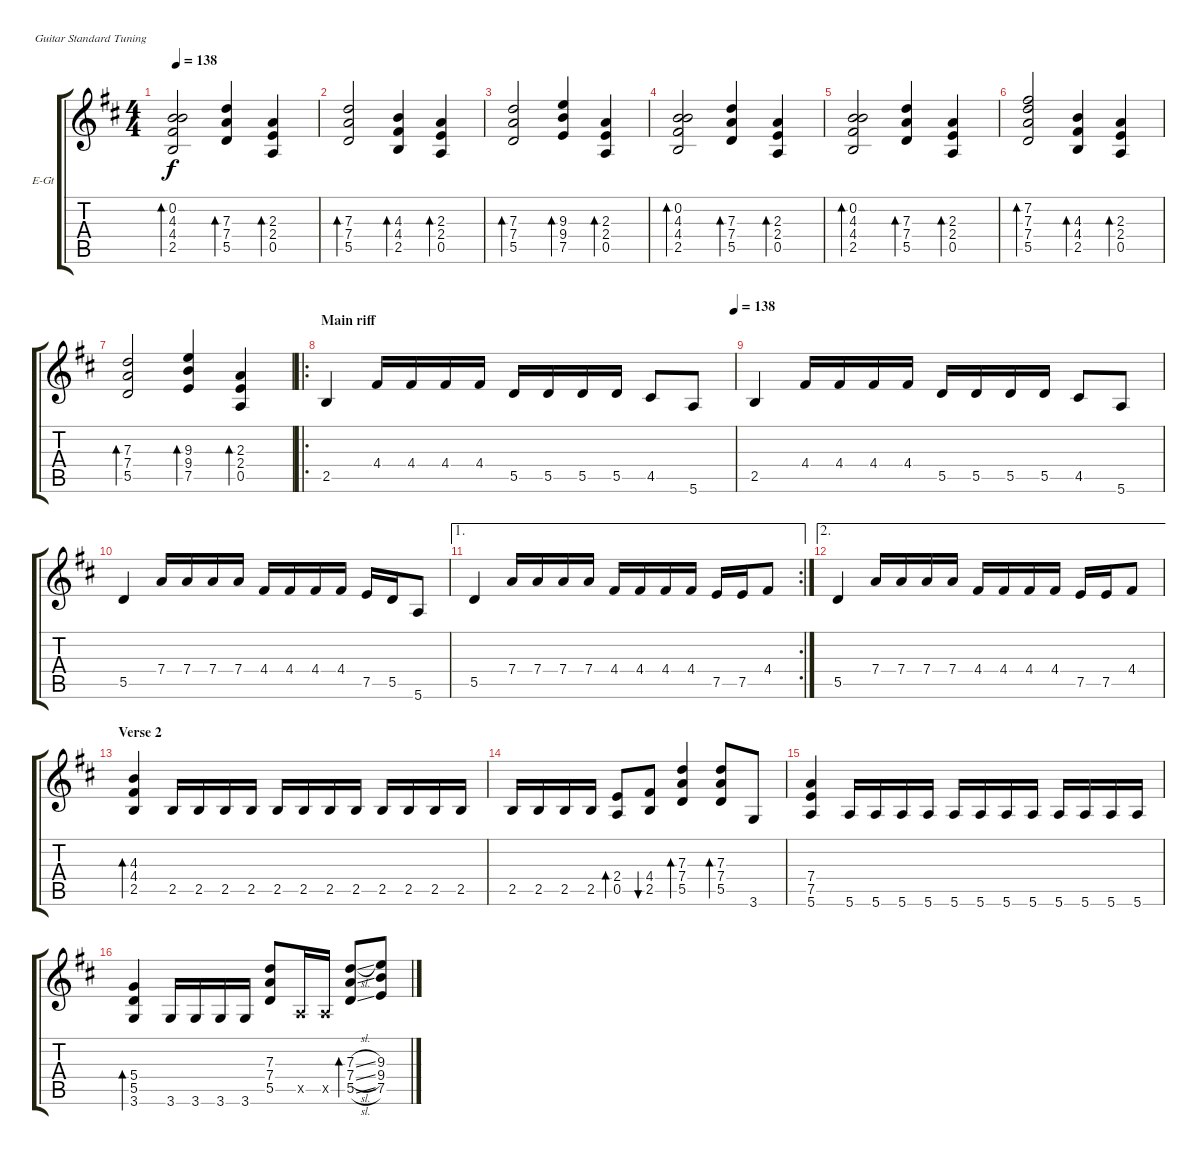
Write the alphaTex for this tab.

\defaultSystemsLayout 4
\bracketExtendMode groupsimilarinstruments
\firstSystemTrackNameOrientation horizontal
\otherSystemsTrackNameOrientation horizontal
\track ("Electric Guitar" "E-Gt") {instrument distortionguitar}
\staff {score tabs}
\tuning (E4 B3 G3 D3 A2 E2)
\ts (4 4)
\tempo 138
\clef g2
\ks d
(2.5 4.4 4.3 0.2).2{bd 30 dy f} (5.5 7.4 7.3).4{bd 30} (0.5 2.4 2.3).4{bd 30} |
(5.5 7.4 7.3).2{bd 30} (2.5 4.4 4.3).4{bd 30} (0.5 2.4 2.3).4{bd 30} |
(5.5 7.4 7.3).2{bd 30} (7.5 9.4 9.3).4{bd 30} (0.5 2.4 2.3).4{bd 30} |
(2.5 4.4 4.3 0.2).2{bd 30} (5.5 7.4 7.3).4{bd 30} (0.5 2.4 2.3).4{bd 30} |
(2.5 4.4 4.3 0.2).2{bd 30} (5.5 7.4 7.3).4{bd 30} (0.5 2.4 2.3).4{bd 30} |
(5.5 7.4 7.3 7.2).2{bd 30} (2.5 4.4 4.3).4{bd 30} (0.5 2.4 2.3).4{bd 30} |
(5.5 7.4 7.3).2{bd 30} (7.5 9.4 9.3).4{bd 30} (0.5 2.4 2.3).4{bd 30} |
\ro
\section ("" "Main riff")
\tempo (138 1)
2.5.4 4.4.16 4.4.16 4.4.16 4.4.16 5.5.16 5.5.16 5.5.16 5.5.16 4.5.8 5.6.8 |
2.5.4 4.4.16 4.4.16 4.4.16 4.4.16 5.5.16 5.5.16 5.5.16 5.5.16 4.5.8 5.6.8 |
5.5.4 7.4.16 7.4.16 7.4.16 7.4.16 4.4.16 4.4.16 4.4.16 4.4.16 7.5.16 5.5.16 5.6.8 |
\ae 1
\rc 2
5.5.4 7.4.16 7.4.16 7.4.16 7.4.16 4.4.16 4.4.16 4.4.16 4.4.16 7.5.16 7.5.16 4.4.8 |
\ae 2
5.5.4 7.4.16 7.4.16 7.4.16 7.4.16 4.4.16 4.4.16 4.4.16 4.4.16 7.5.16 7.5.16 4.4.8 |
\section ("" "Verse 2")
(2.5 4.4 4.3).4{bd 30} 2.5.16 2.5.16 2.5.16 2.5.16 2.5.16 2.5.16 2.5.16 2.5.16 2.5.16 2.5.16 2.5.16 2.5.16 |
2.5.16 2.5.16 2.5.16 2.5.16 (0.5 2.4).8{bd 30} (2.5 4.4).8{bu 30} (5.5 7.4 7.3).4{bd 30} (5.5 7.4 7.3).8{bd 30} 3.6.8 |
(5.6 7.5 7.4).4 5.6.16 5.6.16 5.6.16 5.6.16 5.6.16 5.6.16 5.6.16 5.6.16 5.6.16 5.6.16 5.6.16 5.6.16 |
(3.6 5.5 5.4).4{bd 30} 3.6.16 3.6.16 3.6.16 3.6.16 (5.5 7.4 7.3).8 0.5{x}.16 0.5{x}.16 (5.5{sl} 7.4{sl} 7.3{sl}).8{bd 30} (7.5 9.4 9.3).8
